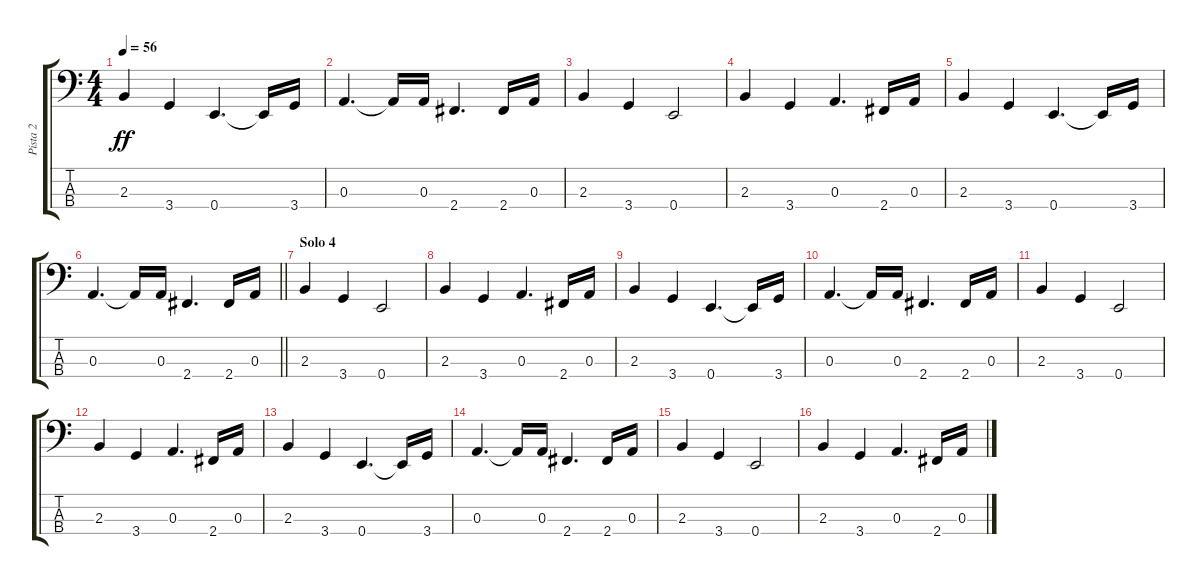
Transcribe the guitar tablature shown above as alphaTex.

\track ("Pista 2" "Pista 2") {instrument electricbassfinger}
\staff {score tabs}
\tuning (G2 D2 A1 E1) {hide}
\ts (4 4)
\tempo 56
\clef f4
\ks c
2.3.4{dy ff} 3.4.4 0.4.4{d} 0.4{t}.16 3.4.16 |
0.3.4{d} 0.3{t}.16 0.3.16 2.4.4{d} 2.4.16 0.3.16 |
2.3.4 3.4.4 0.4.2 |
2.3.4 3.4.4 0.3.4{d} 2.4.16 0.3.16 |
2.3.4 3.4.4 0.4.4{d} 0.4{t}.16 3.4.16 |
\barLineRight lightlight
0.3.4{d} 0.3{t}.16 0.3.16 2.4.4{d} 2.4.16 0.3.16 |
\section ("" "Solo 4")
2.3.4 3.4.4 0.4.2 |
2.3.4 3.4.4 0.3.4{d} 2.4.16 0.3.16 |
2.3.4 3.4.4 0.4.4{d} 0.4{t}.16 3.4.16 |
0.3.4{d} 0.3{t}.16 0.3.16 2.4.4{d} 2.4.16 0.3.16 |
2.3.4 3.4.4 0.4.2 |
2.3.4 3.4.4 0.3.4{d} 2.4.16 0.3.16 |
2.3.4 3.4.4 0.4.4{d} 0.4{t}.16 3.4.16 |
0.3.4{d} 0.3{t}.16 0.3.16 2.4.4{d} 2.4.16 0.3.16 |
2.3.4 3.4.4 0.4.2 |
2.3.4 3.4.4 0.3.4{d} 2.4.16 0.3.16
